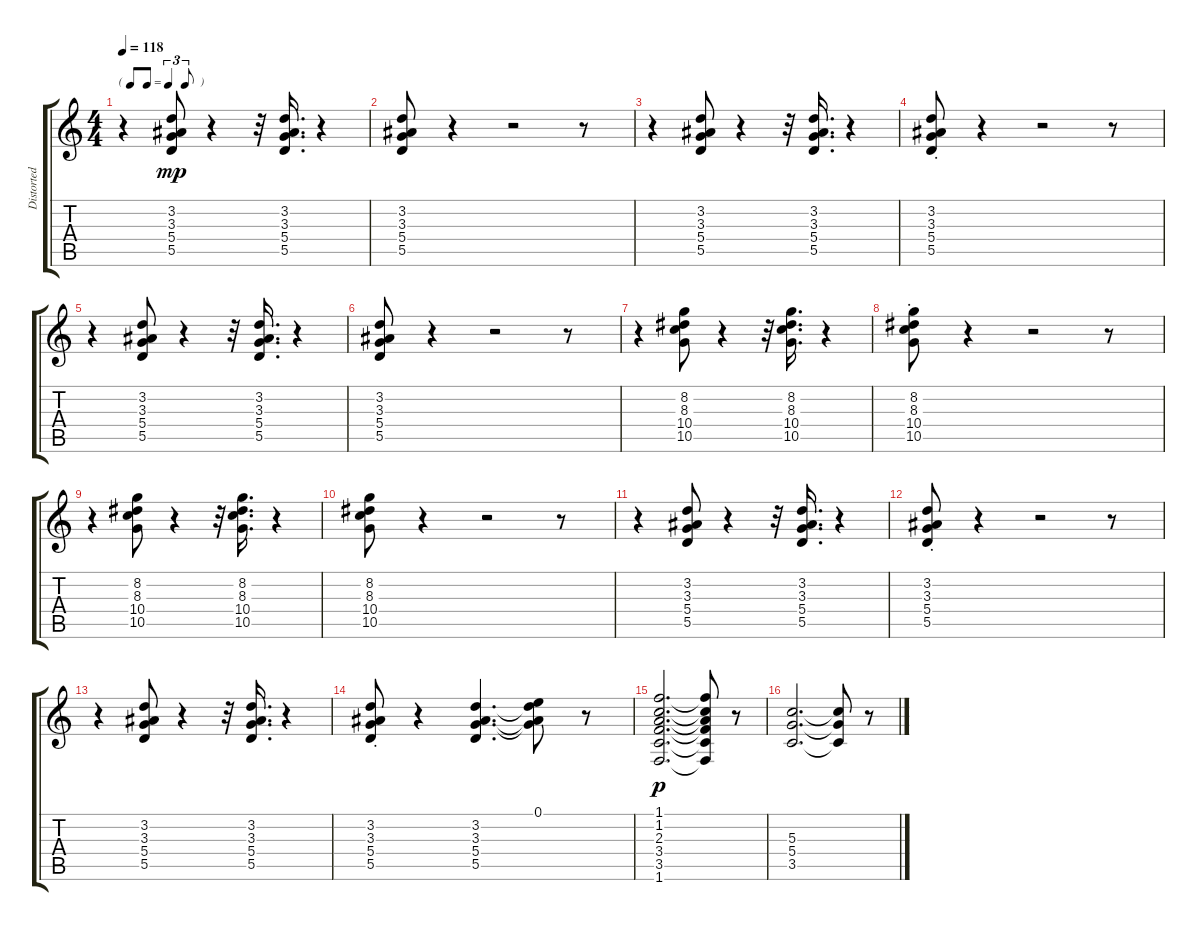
\track ("Distorted organ/Guitar" "Distorted ") {instrument distortionguitar}
\staff {score tabs}
\tuning (E4 B3 G3 D3 A2 E2) {hide}
\ts (4 4)
\tf triplet8th
\tempo 118
\clef g2
\ks c
r.4{dy mp} (3.2 3.3 5.4 5.5).8 r.4 r.32 (3.2 3.3 5.4 5.5).16{d} r.4 |
(3.2 3.3 5.4 5.5).8 r.4 r.2 r.8 |
r.4 (3.2 3.3 5.4 5.5).8 r.4 r.32 (3.2 3.3 5.4 5.5).16{d} r.4 |
(3.2{st} 3.3{st} 5.4{st} 5.5).8 r.4 r.2 r.8 |
r.4 (3.2 3.3 5.4 5.5).8 r.4 r.32 (3.2 3.3 5.4 5.5).16{d} r.4 |
(3.2 3.3 5.4 5.5).8 r.4 r.2 r.8 |
r.4 (8.2 8.3 10.4 10.5).8 r.4 r.32 (8.2 8.3 10.4 10.5).16{d} r.4 |
(8.2 8.3{st} 10.4{st} 10.5).8 r.4 r.2 r.8 |
r.4 (8.2 8.3 10.4 10.5).8 r.4 r.32 (8.2 8.3 10.4 10.5).16{d} r.4 |
(8.2 8.3 10.4 10.5).8 r.4 r.2 r.8 |
r.4 (3.2 3.3 5.4 5.5).8 r.4 r.32 (3.2 3.3 5.4 5.5).16{d} r.4 |
(3.2{st} 3.3{st} 5.4{st} 5.5).8 r.4 r.2 r.8 |
r.4 (3.2 3.3 5.4 5.5).8 r.4 r.32 (3.2 3.3 5.4 5.5).16{d} r.4 |
(3.2{st} 3.3{st} 5.4{st} 5.5).8 r.4 (3.2 3.3 5.4 5.5).4{d} (0.1 3.2{t} 3.3{t} 5.4{t}).8 r.8 |
(1.1 1.2 2.3 3.4 3.5 1.6).2{d dy p} (1.1{t} 1.2{t} 2.3{t} 3.4{t} 3.5{t} 1.6{t}).8 r.8 |
(5.3 5.4 3.5).2{d} (5.3{t} 5.4{t} 3.5{t}).8 r.8
